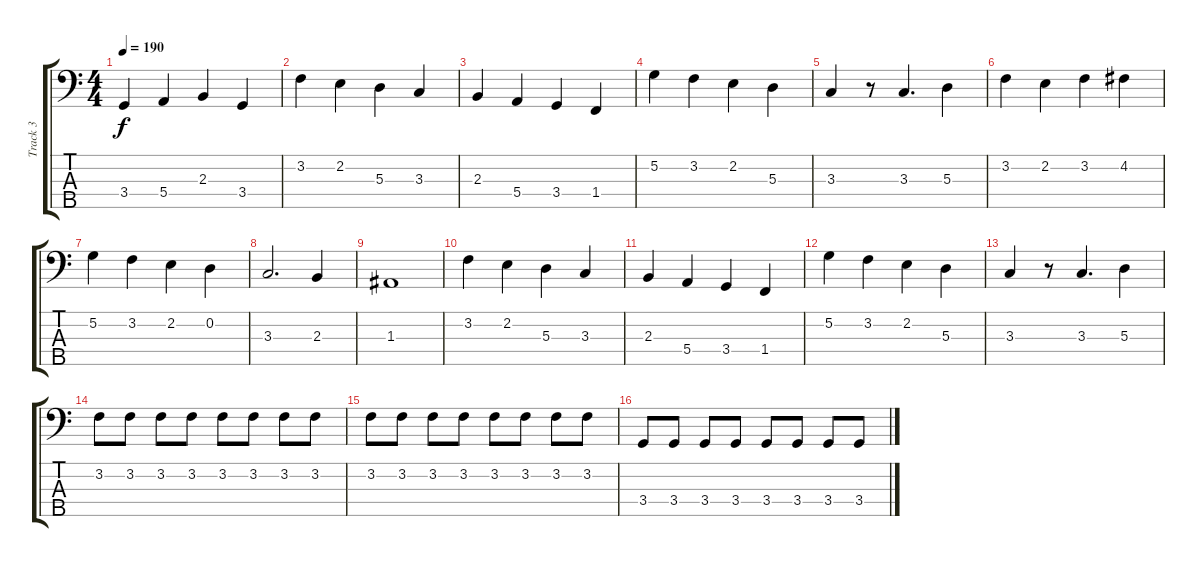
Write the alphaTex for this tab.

\track ("Track 3" "Track 3") {instrument electricbassfinger}
\staff {score tabs}
\tuning (G2 D2 A1 E1 B0) {hide}
\ts (4 4)
\tempo 190
\clef f4
\ks c
3.4.4{dy f} 5.4.4 2.3.4 3.4.4 |
3.2.4 2.2.4 5.3.4 3.3.4 |
2.3.4 5.4.4 3.4.4 1.4.4 |
5.2.4 3.2.4 2.2.4 5.3.4 |
3.3.4 r.8 3.3.4{d} 5.3.4 |
3.2.4 2.2.4 3.2.4 4.2.4 |
5.2.4 3.2.4 2.2.4 0.2.4 |
3.3.2{d} 2.3.4 |
1.3.1 |
3.2.4 2.2.4 5.3.4 3.3.4 |
2.3.4 5.4.4 3.4.4 1.4.4 |
5.2.4 3.2.4 2.2.4 5.3.4 |
3.3.4 r.8 3.3.4{d} 5.3.4 |
3.2.8 3.2.8 3.2.8 3.2.8 3.2.8 3.2.8 3.2.8 3.2.8 |
3.2.8 3.2.8 3.2.8 3.2.8 3.2.8 3.2.8 3.2.8 3.2.8 |
3.4.8 3.4.8 3.4.8 3.4.8 3.4.8 3.4.8 3.4.8 3.4.8
